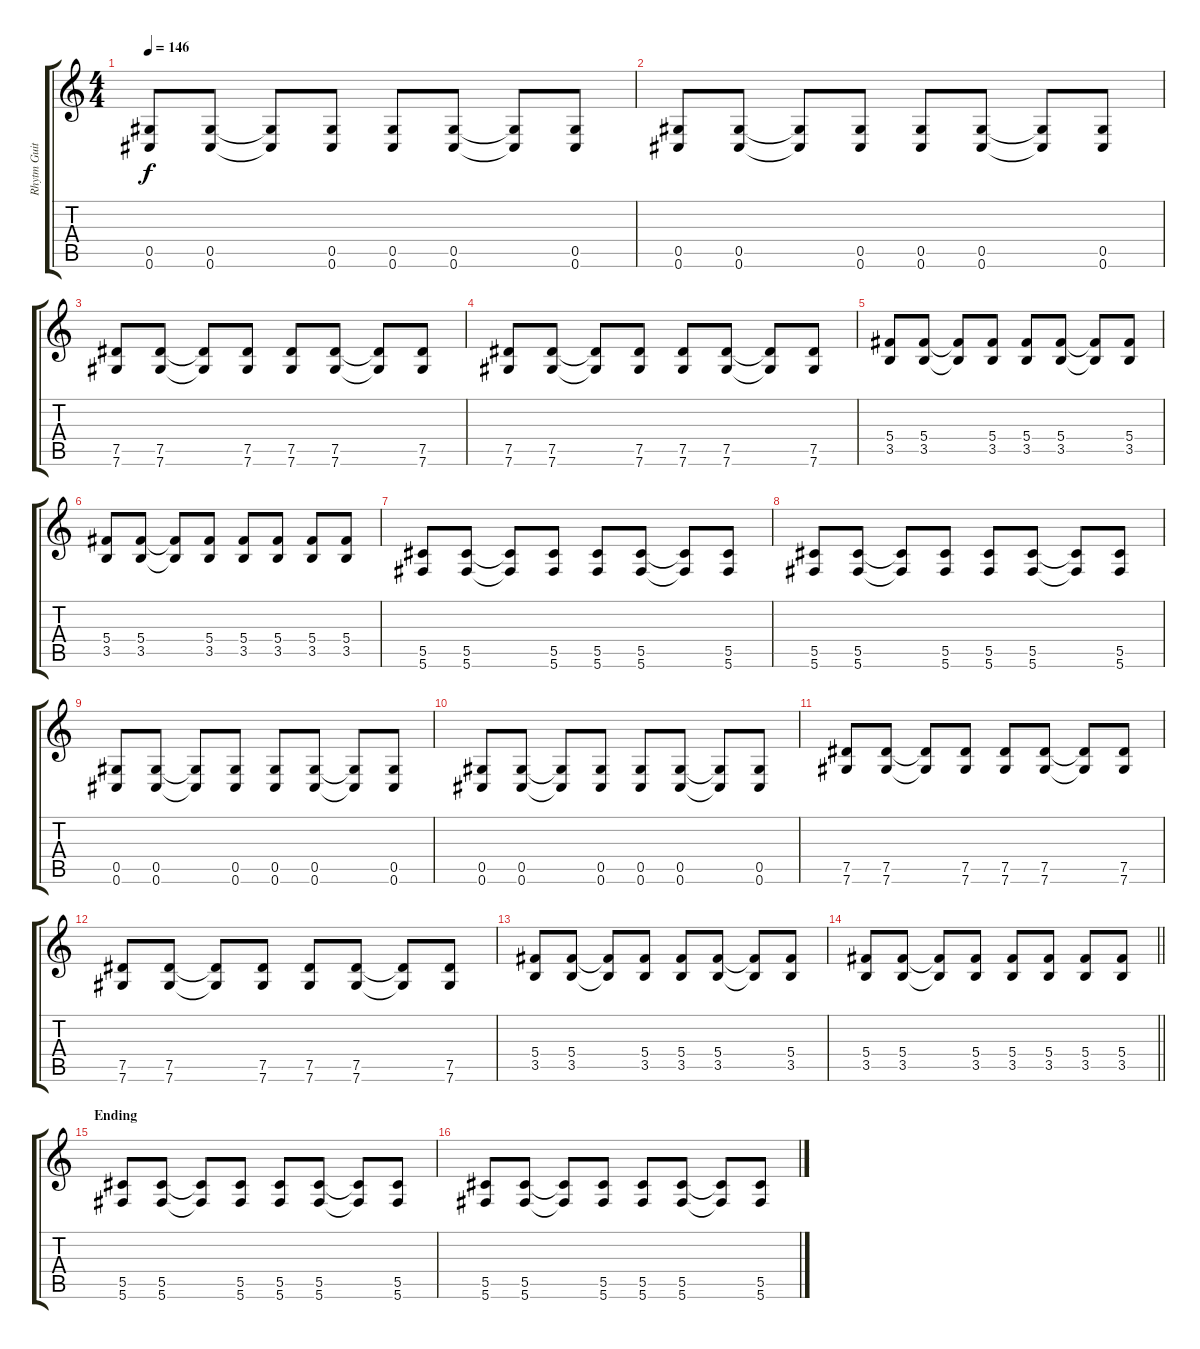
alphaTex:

\track ("Rhytm Guitar [L]" "Rhytm Guit") {instrument distortionguitar}
\staff {score tabs}
\tuning (Eb4 Bb3 Gb3 Db3 Ab2 Db2) {hide}
\ts (4 4)
\tempo 146
\clef g2
\ks c
(0.5 0.6).8{dy f} (0.5 0.6).8 (0.5{t} 0.6{t}).8 (0.5 0.6).8 (0.5 0.6).8 (0.5 0.6).8 (0.5{t} 0.6{t}).8 (0.5 0.6).8 |
(0.5 0.6).8 (0.5 0.6).8 (0.5{t} 0.6{t}).8 (0.5 0.6).8 (0.5 0.6).8 (0.5 0.6).8 (0.5{t} 0.6{t}).8 (0.5 0.6).8 |
(7.5 7.6).8 (7.5 7.6).8 (7.5{t} 7.6{t}).8 (7.5 7.6).8 (7.5 7.6).8 (7.5 7.6).8 (7.5{t} 7.6{t}).8 (7.5 7.6).8 |
(7.5 7.6).8 (7.5 7.6).8 (7.5{t} 7.6{t}).8 (7.5 7.6).8 (7.5 7.6).8 (7.5 7.6).8 (7.5{t} 7.6{t}).8 (7.5 7.6).8 |
(5.4 3.5).8 (5.4 3.5).8 (5.4{t} 3.5{t}).8 (5.4 3.5).8 (5.4 3.5).8 (5.4 3.5).8 (5.4{t} 3.5{t}).8 (5.4 3.5).8 |
(5.4 3.5).8 (5.4 3.5).8 (5.4{t} 3.5{t}).8 (5.4 3.5).8 (5.4 3.5).8 (5.4 3.5).8 (5.4 3.5).8 (5.4 3.5).8 |
(5.5 5.6).8 (5.5 5.6).8 (5.5{t} 5.6{t}).8 (5.5 5.6).8 (5.5 5.6).8 (5.5 5.6).8 (5.5{t} 5.6{t}).8 (5.5 5.6).8 |
(5.5 5.6).8 (5.5 5.6).8 (5.5{t} 5.6{t}).8 (5.5 5.6).8 (5.5 5.6).8 (5.5 5.6).8 (5.5{t} 5.6{t}).8 (5.5 5.6).8 |
(0.5 0.6).8 (0.5 0.6).8 (0.5{t} 0.6{t}).8 (0.5 0.6).8 (0.5 0.6).8 (0.5 0.6).8 (0.5{t} 0.6{t}).8 (0.5 0.6).8 |
(0.5 0.6).8 (0.5 0.6).8 (0.5{t} 0.6{t}).8 (0.5 0.6).8 (0.5 0.6).8 (0.5 0.6).8 (0.5{t} 0.6{t}).8 (0.5 0.6).8 |
(7.5 7.6).8 (7.5 7.6).8 (7.5{t} 7.6{t}).8 (7.5 7.6).8 (7.5 7.6).8 (7.5 7.6).8 (7.5{t} 7.6{t}).8 (7.5 7.6).8 |
(7.5 7.6).8 (7.5 7.6).8 (7.5{t} 7.6{t}).8 (7.5 7.6).8 (7.5 7.6).8 (7.5 7.6).8 (7.5{t} 7.6{t}).8 (7.5 7.6).8 |
(5.4 3.5).8 (5.4 3.5).8 (5.4{t} 3.5{t}).8 (5.4 3.5).8 (5.4 3.5).8 (5.4 3.5).8 (5.4{t} 3.5{t}).8 (5.4 3.5).8 |
\barLineRight lightlight
(5.4 3.5).8 (5.4 3.5).8 (5.4{t} 3.5{t}).8 (5.4 3.5).8 (5.4 3.5).8 (5.4 3.5).8 (5.4 3.5).8 (5.4 3.5).8 |
\section ("" "Ending")
(5.5 5.6).8 (5.5 5.6).8 (5.5{t} 5.6{t}).8 (5.5 5.6).8 (5.5 5.6).8 (5.5 5.6).8 (5.5{t} 5.6{t}).8 (5.5 5.6).8 |
(5.5 5.6).8 (5.5 5.6).8 (5.5{t} 5.6{t}).8 (5.5 5.6).8 (5.5 5.6).8 (5.5 5.6).8 (5.5{t} 5.6{t}).8 (5.5 5.6).8
